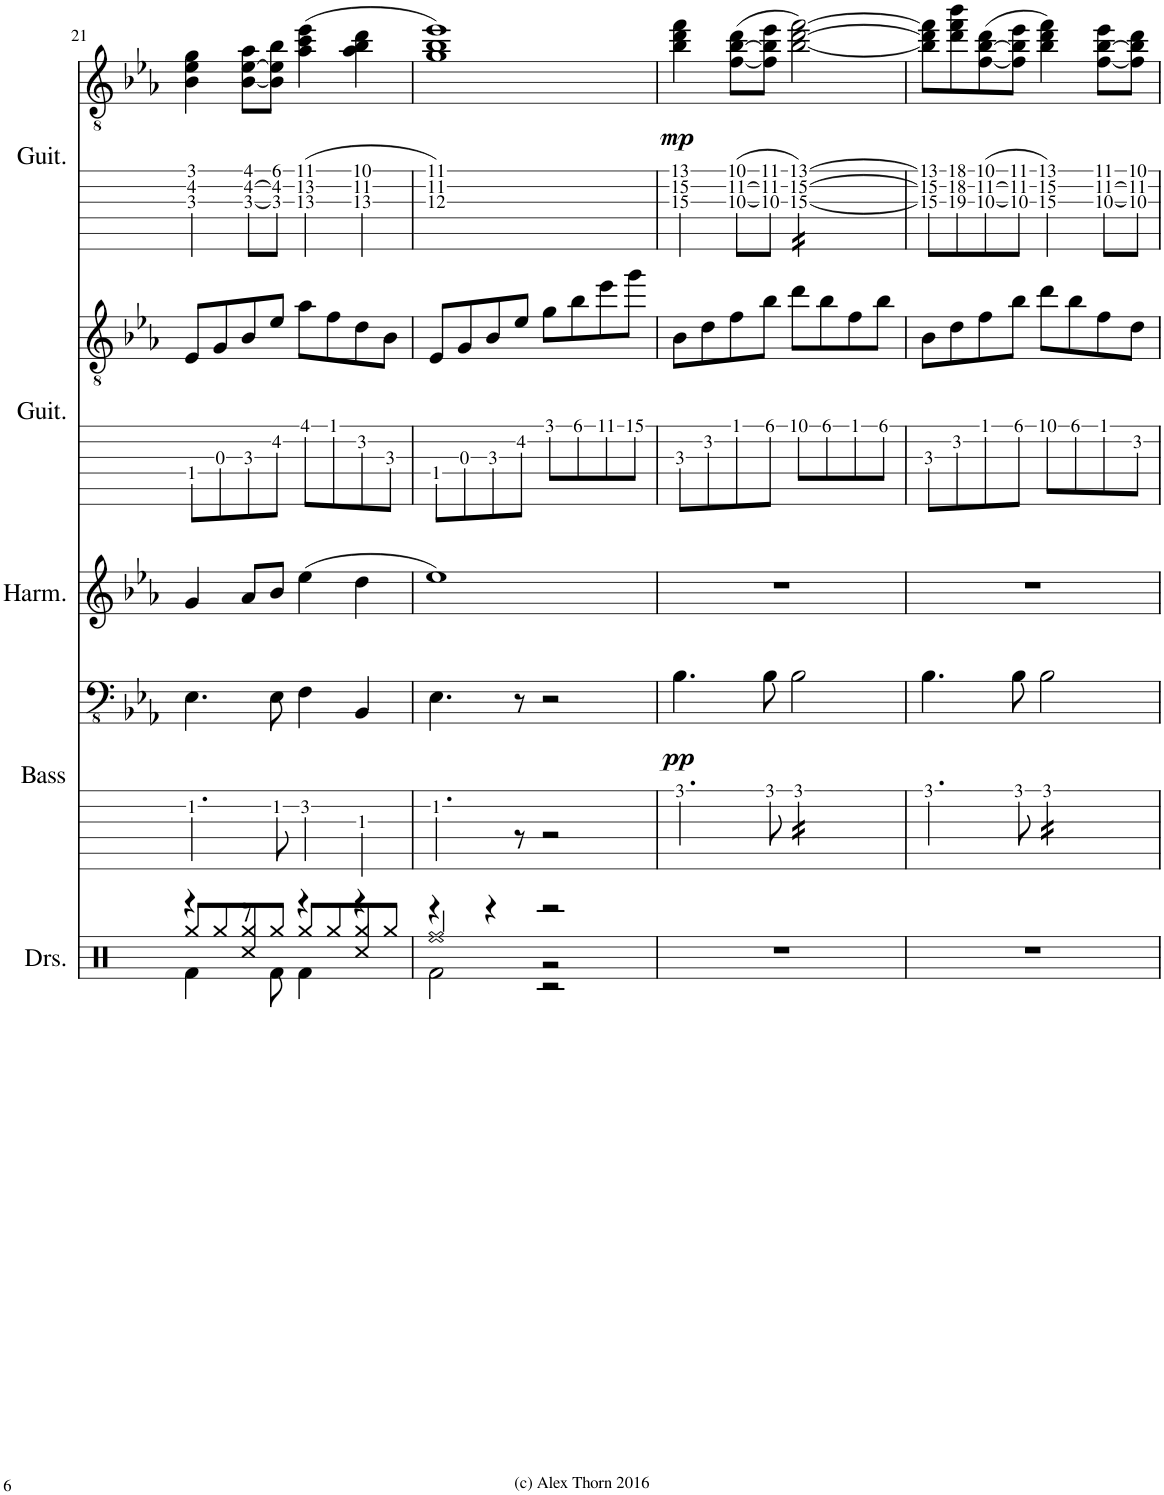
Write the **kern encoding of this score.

**kern	**kern	**kern	**dynam	**kern	**kern	**kern	**kern	**kern	**dynam
*part5	*part4	*part4	*part4	*part3	*part2	*part2	*part1	*part1	*part1
*staff8	*staff7	*staff6	*staff6/7	*staff5	*staff4	*staff3	*staff2	*staff1	*staff1/2
*I"Drumset	*I"Acoustic Bass	*	*	*I"Harmonica	*I"Acoustic Guitar	*	*I"12-string Guitar	*	*
*I'Drs.	*I'Bass	*	*	*I'Harm.	*I'Guit.	*	*I'Guit.	*	*
!!LO:PB:g=z
*clefX	*	*clefFv4	*	*clefG2	*	*clefGv2	*	*clefGv2	*
*k[]	*k[b-e-a-]	*k[b-e-a-]	*	*k[b-e-a-]	*k[b-e-a-]	*k[b-e-a-]	*k[b-e-a-]	*k[b-e-a-]	*
*M4/4	*M4/4	*M4/4	*	*M4/4	*M4/4	*M4/4	*M4/4	*M4/4	*
=21	=21	=21	=21	=21	=21	=21	=21	=21	=21
*^	*	*	*	*	*	*	*	*	*
*	*^	*	*	*	*	*	*	*	*	*
4r	4Rf\	8Rgg/L	4.EE-\	4.EE-\	.	4g/	8E-\L	8E-/L	4B-\ 4e-\ 4g\	4B-\ 4e-\ 4g\	.
.	.	8Rgg/	.	.	.	.	8G\	8G/	.	.	.
4Rcc/	8r	8Rgg/	.	.	.	8a-/L	8B-\	8B-/	[8B-\ [8e-\ 8a-\L	[8B-\ [8e-\ 8a-\L	.
.	8Rf\	8Rgg/J	8EE-\	8EE-\	.	8b-/J	8e-\J	8e-/J	8B-\] 8e-\] 8b-\J	8B-\] 8e-\] 8b-\J	.
4r	4Rf\	8Rgg/L	4FF\	4FF\	.	(4ee-\	8a-\L	8a-\L	4a-\ 4cc\ 4ee-\	(4a-\ 4cc\ 4ee-\	.
.	.	8Rgg/	.	.	.	.	8f\	8f\	.	.	.
4Rcc/	4r	8Rgg/	4BBB-\	4BBB-/	.	4dd\	8d\	8d\	4a-\ 4b-\ 4dd\	4a-\ 4b-\ 4dd\	.
.	.	8Rgg/J	.	.	.	.	8B-\J	8B-\J	.	.	.
=22	=22	=22	=22	=22	=22	=22	=22	=22	=22	=22	=22
4r	2Rf\	2Rff/	4.EE-\	4.EE-\	.	1ee-)	8E-\L	8E-/L	1g 1b- 1ee-	1g 1b- 1ee-)	.
.	.	.	.	.	.	.	8G\	8G/	.	.	.
4r	.	.	.	.	.	.	8B-\	8B-/	.	.	.
.	.	.	8r	8r	.	.	8e-\J	8e-/J	.	.	.
2r	2r	2r	2r	2r	.	.	8g\L	8g\L	.	.	.
.	.	.	.	.	.	.	8b-\	8b-\	.	.	.
.	.	.	.	.	.	.	8ee-\	8ee-\	.	.	.
.	.	.	.	.	.	.	8gg\J	8gg\J	.	.	.
*v	*v	*v	*	*	*	*	*	*	*	*	*
=23	=23	=23	=23	=23	=23	=23	=23	=23	=23
!	!	!	!LO:DY:b	!	!	!	!	!	!LO:DY:b
1r	4.BB-\	4.BB-\	pp	1r	8B-\L	8B-\L	4b-\ 4dd\ 4ff\	4b-\ 4dd\ 4ff\	mp
.	.	.	.	.	8d\	8d\	.	.	.
.	.	.	.	.	8f\	8f\	[8f\ [8b-\ 8dd\L	([8f\ [8b-\ 8dd\L	.
.	8BB-\	8BB-\	.	.	8b-\J	8b-\J	8f\] 8b-\] 8ee-\J	8f\] 8b-\] 8ee-\J	.
.	2BB-\	2BB-\	.	.	8dd\L	8dd\L	[2b-\ [2dd\ [2ff\	[2b-\ [2dd\ [2ff\)	.
.	.	.	.	.	8b-\	8b-\	.	.	.
.	.	.	.	.	8f\	8f\	.	.	.
.	.	.	.	.	8b-\J	8b-\J	.	.	.
=24	=24	=24	=24	=24	=24	=24	=24	=24	=24
1r	4.BB-\	4.BB-\	.	1r	8B-\L	8B-\L	8b-\] 8dd\] 8ff\]L	8b-\] 8dd\] 8ff\]L	.
.	.	.	.	.	8d\	8d\	8ff\ 8dd\ 8bb-\	8dd\ 8ff\ 8bb-\	.
.	.	.	.	.	8f\	8f\	[8f\ [8b-\ 8dd\	([8f\ [8b-\ 8dd\	.
.	8BB-\	8BB-\	.	.	8b-\J	8b-\J	8f\] 8b-\] 8ee-\J	8f\] 8b-\] 8ee-\J	.
.	2BB-\	2BB-\	.	.	8dd\L	8dd\L	4b-\ 4dd\ 4ff\	4b-\ 4dd\ 4ff\)	.
.	.	.	.	.	8b-\	8b-\	.	.	.
.	.	.	.	.	8f\	8f\	[8f\ [8b-\ 8ee-\L	[8f\ [8b-\ 8ee-\L	.
.	.	.	.	.	8d\J	8d\J	8f\] 8b-\] 8dd\J	8f\] 8b-\] 8dd\J	.
=	=	=	=	=	=	=	=	=	=
*-	*-	*-	*-	*-	*-	*-	*-	*-	*-
